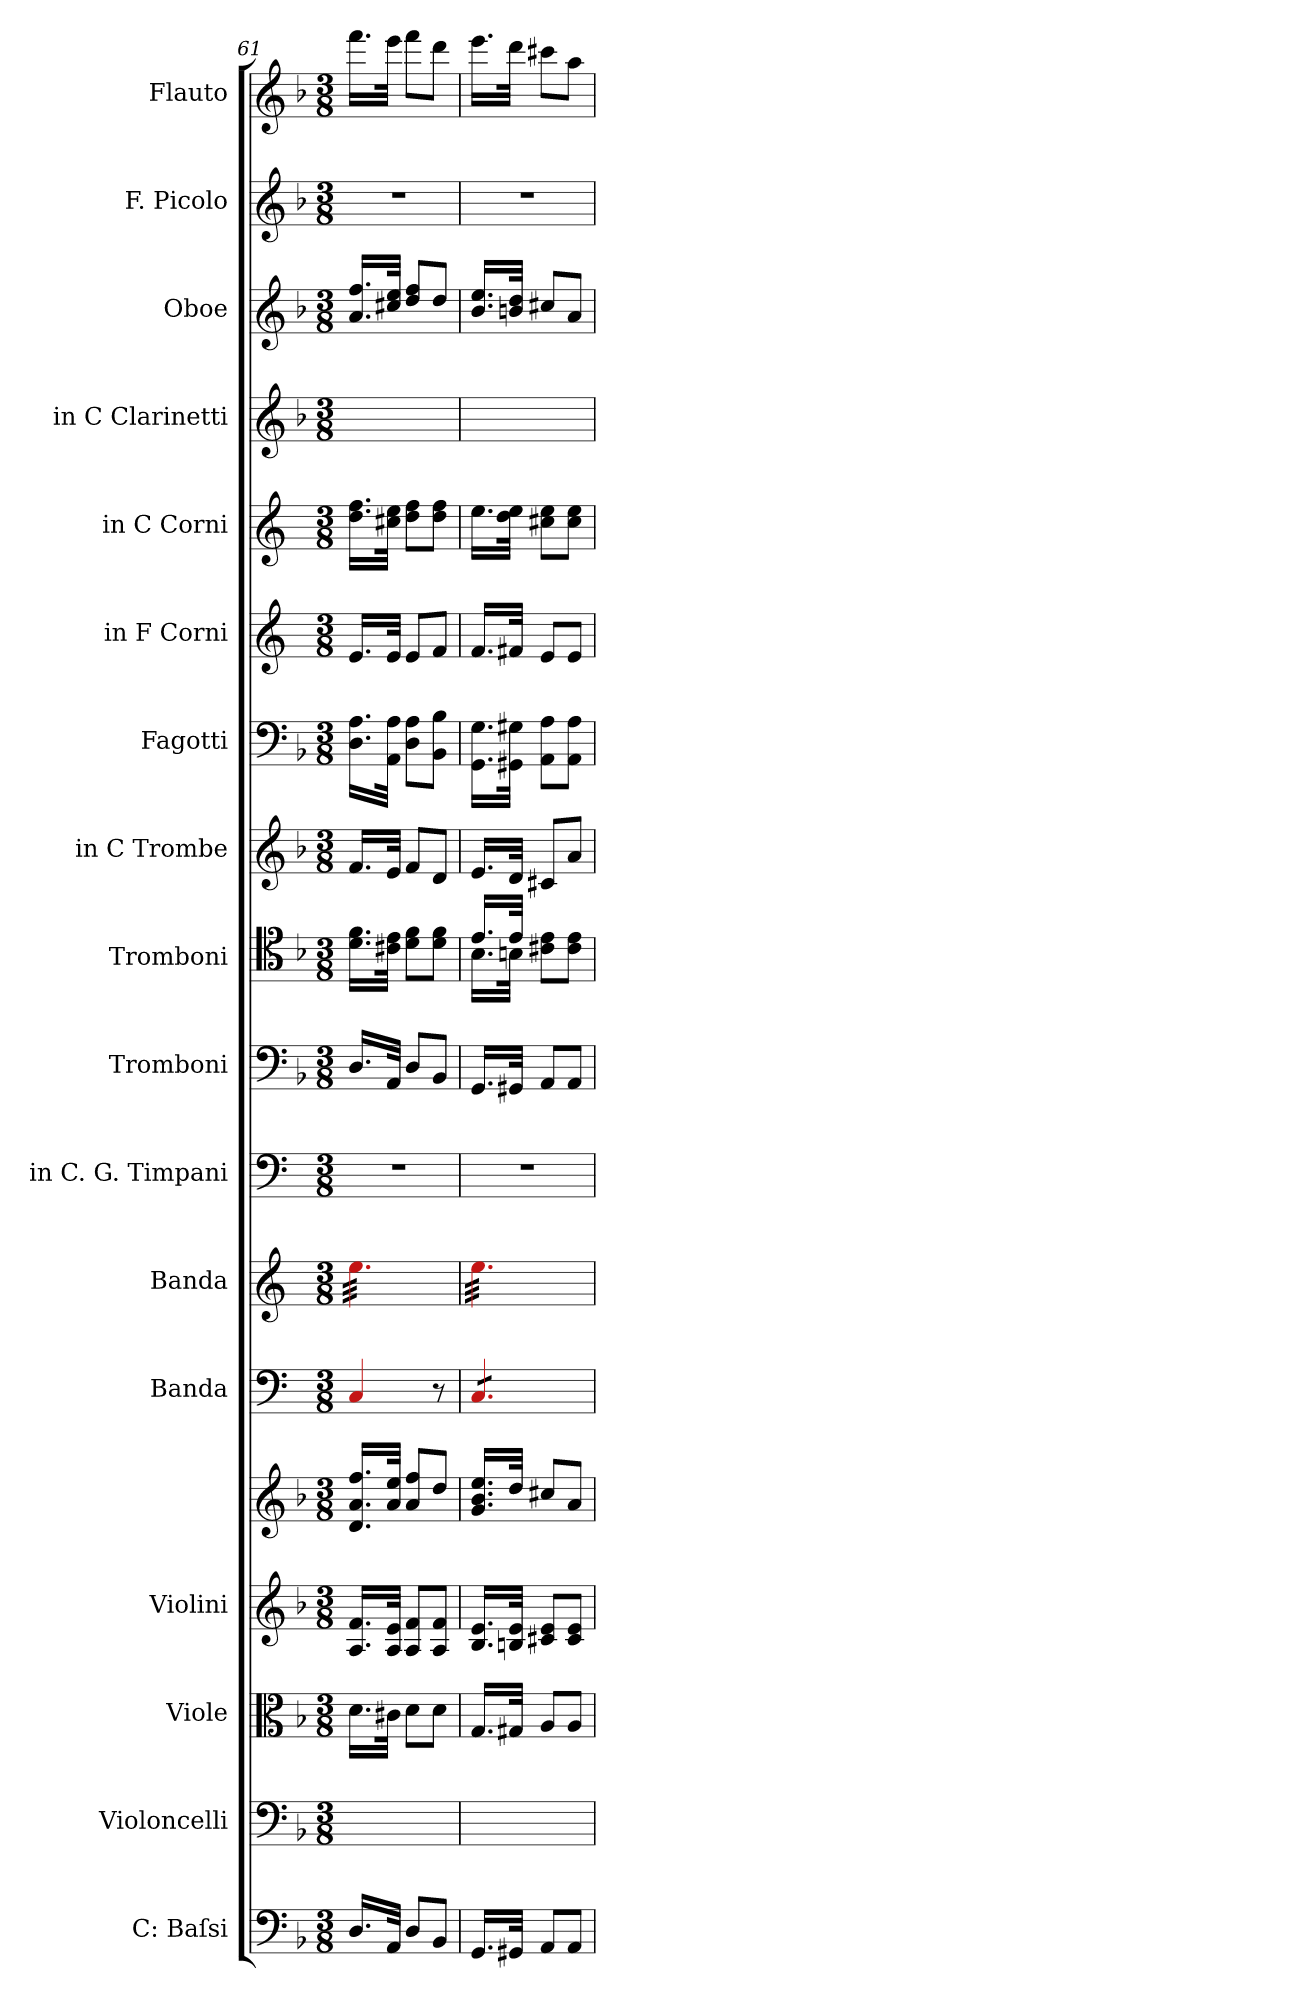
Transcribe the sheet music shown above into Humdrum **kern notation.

**kern	**kern	**kern	**kern	**kern	**kern	**kern	**kern	**kern	**kern	**kern	**kern	**kern	**kern	**kern	**kern	**kern	**kern
*part18	*part17	*part16	*part15	*part14	*part13	*part12	*part11	*part10	*part9	*part8	*part7	*part6	*part5	*part4	*part3	*part2	*part1
*staff18	*staff17	*staff16	*staff15	*staff14	*staff13	*staff12	*staff11	*staff10	*staff9	*staff8	*staff7	*staff6	*staff5	*staff4	*staff3	*staff2	*staff1
*I"C: Baſsi	*I"Violoncelli	*I"Viole	*I"Violini	*	*I"Banda	*I"Banda	*I"in C. G. Timpani	*I"Tromboni	*I"Tromboni	*I"in C Trombe	*I"Fagotti	*I"in F Corni	*I"in C Corni	*I"in C Clarinetti	*I"Oboe	*I"F. Picolo	*I"Flauto
*	*I'Vc	*	*I'Vln	*	*	*	*I'Timp	*I'Trb	*I'Trb	*	*	*	*	*I'Cl	*I'Ob	*	*I'Fl
*clefF4	*clefF4	*clefC3	*clefG2	*clefG2	*clefF4	*clefG2	*clefF4	*clefF4	*clefC4	*clefG2	*clefF4	*clefG2	*clefG2	*clefG2	*clefG2	*clefG2	*clefG2
*	*	*	*	*	*	*	*	*	*	*	*	*ITrd4c7	*	*	*	*	*
*k[b-]	*k[b-]	*k[b-]	*k[b-]	*k[b-]	*k[]	*k[]	*k[]	*k[b-]	*k[b-]	*k[b-]	*k[b-]	*k[b-]	*k[]	*k[b-]	*k[b-]	*k[b-]	*k[b-]
*M3/8	*M3/8	*M3/8	*M3/8	*M3/8	*M3/8	*M3/8	*M3/8	*M3/8	*M3/8	*M3/8	*M3/8	*M3/8	*M3/8	*M3/8	*M3/8	*M3/8	*M3/8
=61	=61	=61	=61	=61	=61	=61	=61	=61	=61	=61	=61	=61	=61	=61	=61	=61	=61
*	*	*	*	*	*	*tremolo	*	*	*	*	*	*	*	*	*	*	*
16.D/LL	16.D/LLyy	16.d\LL	16.A/ 16.f/LL	16.d/ 16.a/ 16.ff/LL	4Ra/	32Ree\LLL	4.r	16.D/LL	16.d\ 16.f\LL	16.f/LL	16.D\ 16.A\LL	16.A/LL	16.dd\ 16.ff\LL	16.ayy/ 16.ffyy/LL	16.a/ 16.ff/LL	4.r	16.fff\LL
.	.	.	.	.	.	32Ree\	.	.	.	.	.	.	.	.	.	.	.
.	.	.	.	.	.	32Ree\	.	.	.	.	.	.	.	.	.	.	.
32AA/JJk	32AA/JJkyy	32c#X\JJk	32A/ 32e/JJk	32a/ 32ee/JJk	.	32Ree\	.	32AA/JJk	32c#X\ 32e\JJk	32e/JJk	32AA\ 32A\JJk	32A/JJk	32cc#X\ 32ee\JJk	32cc#Xyy/ 32eeyy/JJk	32cc#X/ 32ee/JJk	.	32eee\JJk
8D/L	8D/Lyy	8d\L	8A/ 8f/L	8a/ 8ff/L	.	32Ree\	.	8D/L	8d\ 8f\L	8f/L	8D\ 8A\L	8A/L	8dd\ 8ff\L	8ddyy/ 8ffyy/L	8dd/ 8ff/L	.	8fff\L
.	.	.	.	.	.	32Ree\	.	.	.	.	.	.	.	.	.	.	.
.	.	.	.	.	.	32Ree\	.	.	.	.	.	.	.	.	.	.	.
.	.	.	.	.	.	32Ree\	.	.	.	.	.	.	.	.	.	.	.
8BB-/J	8BB-/Jyy	8d\J	8A/ 8f/J	8dd/J	8r	32Ree\	.	8BB-/J	8d\ 8f\J	8d/J	8BB-\ 8B-\J	8B-/J	8dd\ 8ff\J	8dd/Jyy	8dd/J	.	8ddd\J
.	.	.	.	.	.	32Ree\	.	.	.	.	.	.	.	.	.	.	.
.	.	.	.	.	.	32Ree\	.	.	.	.	.	.	.	.	.	.	.
.	.	.	.	.	.	32Ree\JJJ	.	.	.	.	.	.	.	.	.	.	.
=62	=62	=62	=62	=62	=62	=62	=62	=62	=62	=62	=62	=62	=62	=62	=62	=62	=62
*	*	*	*	*	*	*	*	*	*^	*	*	*	*	*	*	*	*
*	*	*	*	*	*tremolo	*	*	*	*	*	*	*	*	*	*	*	*	*
16.GG/LL	16.GG/LLyy	16.G/LL	16.B-/ 16.e/LL	16.g/ 16.b-/ 16.ee/LL	8Ra/L	32Ree\LLL	4.r	16.GG/LL	16.e/LL	16.B-\LL	16.e/LL	16.GG\ 16.G\LL	16.B-/LL	16.ee\LL	16.b-yy/ 16.eeyy/LL	16.b-/ 16.ee/LL	4.r	16.eee\LL
.	.	.	.	.	.	32Ree\	.	.	.	.	.	.	.	.	.	.	.	.
.	.	.	.	.	.	32Ree\	.	.	.	.	.	.	.	.	.	.	.	.
32GG#X/JJk	32GG#X/JJkyy	32G#X/JJk	32Bn/ 32e/JJk	32dd/JJk	.	32Ree\	.	32GG#X/JJk	32e/JJk	32Bn\JJk	32d/JJk	32GG#X\ 32G#X\JJk	32Bn/JJk	32dd\ 32ee\JJk	32bnyy/ 32ddyy/JJk	32bn/ 32dd/JJk	.	32ddd\JJk
8AA/L	8AA/Lyy	8A/L	8c#X/ 8e/L	8cc#X/L	8Ra/	32Ree\	.	8AA/L	8c#X\ 8e\L	8ryy	8c#X/L	8AA\ 8A\L	8A/L	8cc#X\ 8ee\L	8cc#X/Lyy	8cc#X/L	.	8ccc#X\L
.	.	.	.	.	.	32Ree\	.	.	.	.	.	.	.	.	.	.	.	.
.	.	.	.	.	.	32Ree\	.	.	.	.	.	.	.	.	.	.	.	.
.	.	.	.	.	.	32Ree\	.	.	.	.	.	.	.	.	.	.	.	.
8AA/J	8AA/Jyy	8A/J	8c#/ 8e/J	8a/J	8Ra/J	32Ree\	.	8AA/J	8c#\ 8e\J	8ryy	8a/J	8AA\ 8A\J	8A/J	8cc#\ 8ee\J	8a/Jyy	8a/J	.	8aa\J
*	*	*	*	*	*Xtremolo	*	*	*	*	*	*	*	*	*	*	*	*	*
.	.	.	.	.	.	32Ree\	.	.	.	.	.	.	.	.	.	.	.	.
.	.	.	.	.	.	32Ree\	.	.	.	.	.	.	.	.	.	.	.	.
.	.	.	.	.	.	32Ree\JJJ	.	.	.	.	.	.	.	.	.	.	.	.
*	*	*	*	*	*	*Xtremolo	*	*	*	*	*	*	*	*	*	*	*	*
*	*	*	*	*	*	*	*	*	*v	*v	*	*	*	*	*	*	*	*
=	=	=	=	=	=	=	=	=	=	=	=	=	=	=	=	=	=
*-	*-	*-	*-	*-	*-	*-	*-	*-	*-	*-	*-	*-	*-	*-	*-	*-	*-
